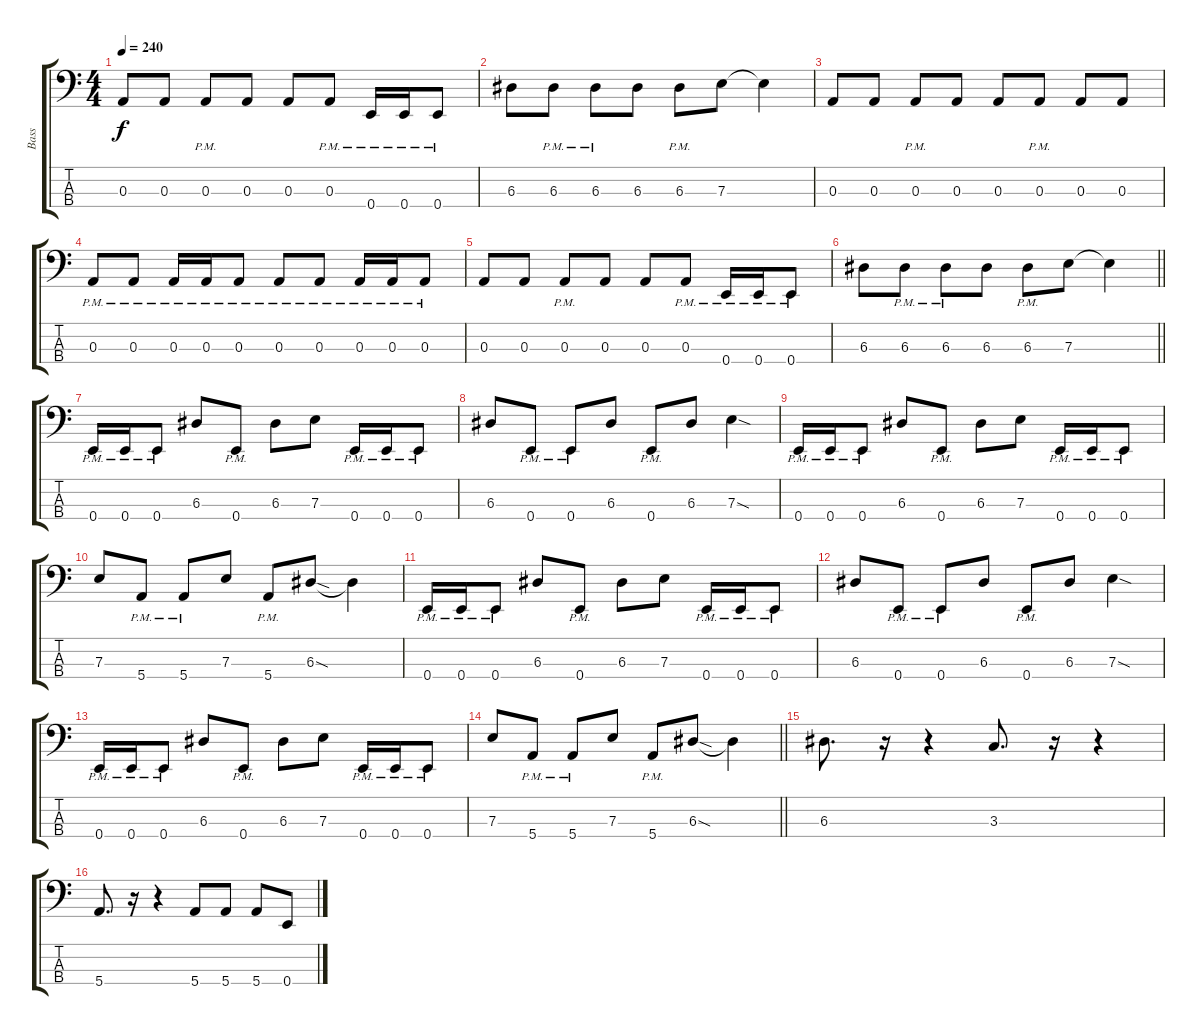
\track ("Bass" "Bass") {instrument electricbassfinger}
\staff {score tabs}
\tuning (G2 D2 A1 E1) {hide}
\ts (4 4)
\tempo 240
\clef f4
\ks c
0.3.8{dy f} 0.3.8 0.3{pm}.8 0.3.8 0.3.8 0.3{pm}.8 0.4{pm}.16 0.4{pm}.16 0.4{pm}.8 |
6.3.8 6.3{pm}.8 6.3{pm}.8 6.3.8 6.3{pm}.8 7.3.8 7.3{t}.4 |
0.3.8 0.3.8 0.3{pm}.8 0.3.8 0.3.8 0.3{pm}.8 0.3.8 0.3.8 |
0.3{pm}.8 0.3{pm}.8 0.3{pm}.16 0.3{pm}.16 0.3{pm}.8 0.3{pm}.8 0.3{pm}.8 0.3{pm}.16 0.3{pm}.16 0.3{pm}.8 |
0.3.8 0.3.8 0.3{pm}.8 0.3.8 0.3.8 0.3{pm}.8 0.4{pm}.16 0.4{pm}.16 0.4{pm}.8 |
\barLineRight lightlight
6.3.8 6.3{pm}.8 6.3{pm}.8 6.3.8 6.3{pm}.8 7.3.8 7.3{t}.4 |
0.4{pm}.16 0.4{pm}.16 0.4{pm}.8 6.3.8 0.4{pm}.8 6.3.8 7.3.8 0.4{pm}.16 0.4{pm}.16 0.4{pm}.8 |
6.3.8 0.4{pm}.8 0.4{pm}.8 6.3.8 0.4{pm}.8 6.3.8 7.3{sod}.4 |
0.4{pm}.16 0.4{pm}.16 0.4{pm}.8 6.3.8 0.4{pm}.8 6.3.8 7.3.8 0.4{pm}.16 0.4{pm}.16 0.4{pm}.8 |
7.3.8 5.4{pm}.8 5.4{pm}.8 7.3.8 5.4{pm}.8 6.3{sod}.8 6.3{t}.4 |
0.4{pm}.16 0.4{pm}.16 0.4{pm}.8 6.3.8 0.4{pm}.8 6.3.8 7.3.8 0.4{pm}.16 0.4{pm}.16 0.4{pm}.8 |
6.3.8 0.4{pm}.8 0.4{pm}.8 6.3.8 0.4{pm}.8 6.3.8 7.3{sod}.4 |
0.4{pm}.16 0.4{pm}.16 0.4{pm}.8 6.3.8 0.4{pm}.8 6.3.8 7.3.8 0.4{pm}.16 0.4{pm}.16 0.4{pm}.8 |
\barLineRight lightlight
7.3.8 5.4{pm}.8 5.4{pm}.8 7.3.8 5.4{pm}.8 6.3{sod}.8 6.3{t}.4 |
6.3.8{d} r.16 r.4 3.3.8{d} r.16 r.4 |
5.4.8{d} r.16 r.4 5.4.8 5.4.8 5.4.8 0.4.8
